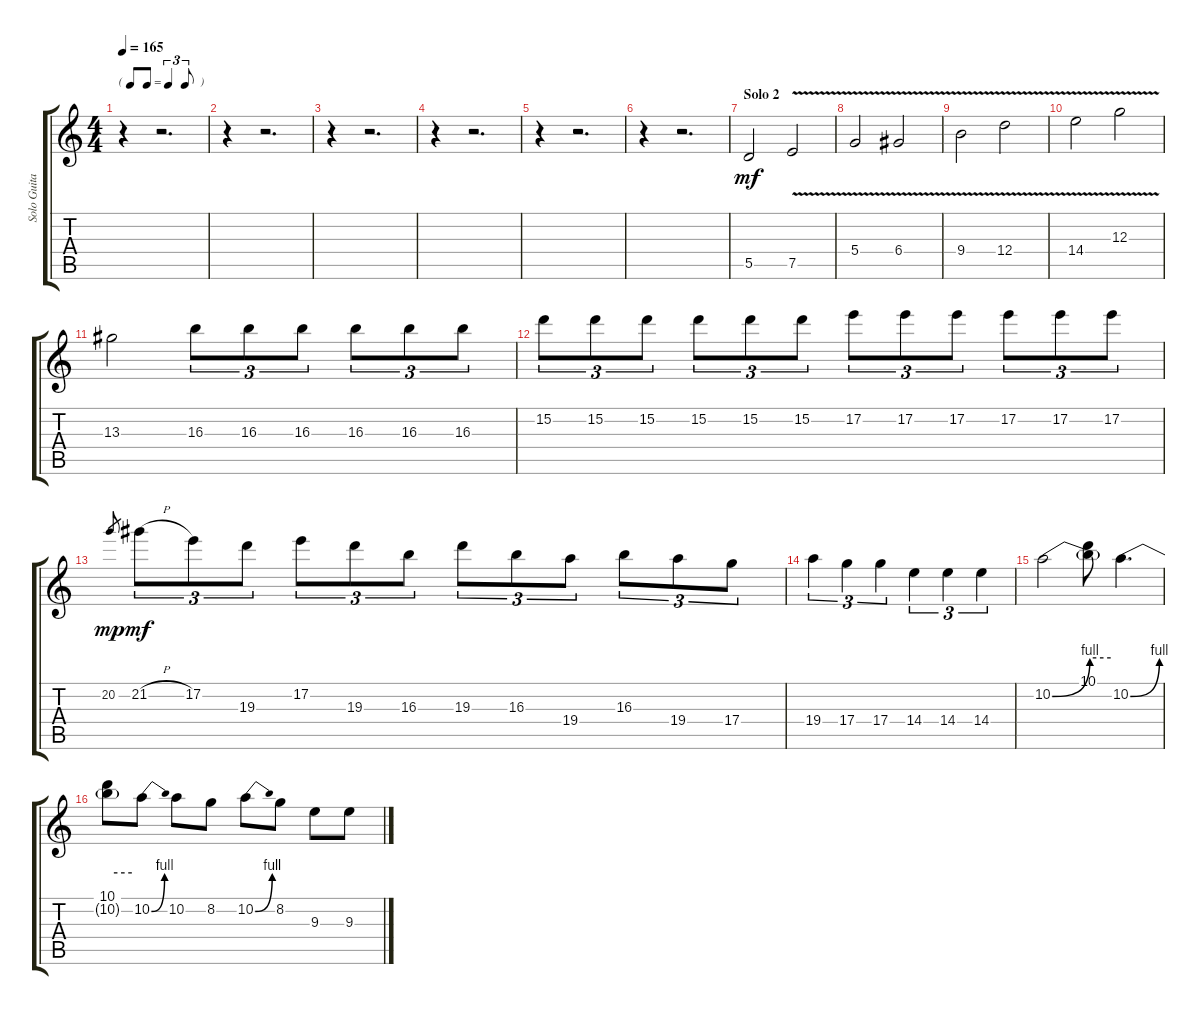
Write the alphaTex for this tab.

\track ("Solo Guitar" "Solo Guita") {instrument overdrivenguitar}
\staff {score tabs}
\tuning (E4 B3 G3 D3 A2 E2) {hide}
\ts (4 4)
\tf triplet8th
\tempo 165
\clef g2
\ks c
r.4{dy mf} r.2{d} |
r.4 r.2{d} |
r.4 r.2{d} |
r.4 r.2{d} |
r.4 r.2{d} |
r.4 r.2{d} |
\section ("" "Solo 2")
5.5.2 7.5{v}.2 |
5.4{v}.2 6.4{v}.2 |
9.4{v}.2 12.4{v}.2 |
14.4{v}.2 12.3{v}.2 |
13.3.2 16.3.8{tu (3 2)} 16.3.8{tu (3 2)} 16.3.8{tu (3 2)} 16.3.8{tu (3 2)} 16.3.8{tu (3 2)} 16.3.8{tu (3 2)} |
15.2.8{tu (3 2)} 15.2.8{tu (3 2)} 15.2.8{tu (3 2)} 15.2.8{tu (3 2)} 15.2.8{tu (3 2)} 15.2.8{tu (3 2)} 17.2.8{tu (3 2)} 17.2.8{tu (3 2)} 17.2.8{tu (3 2)} 17.2.8{tu (3 2)} 17.2.8{tu (3 2)} 17.2.8{tu (3 2)} |
20.2.8{gr dy mp} 21.2{h}.8{tu (3 2) dy mf} 17.2.8{tu (3 2)} 19.3.8{tu (3 2)} 17.2.8{tu (3 2)} 19.3.8{tu (3 2)} 16.3.8{tu (3 2)} 19.3.8{tu (3 2)} 16.3.8{tu (3 2)} 19.4.8{tu (3 2)} 16.3.8{tu (3 2)} 19.4.8{tu (3 2)} 17.4.8{tu (3 2)} |
19.4.4{tu (3 2)} 17.4.4{tu (3 2)} 17.4.4{tu (3 2)} 14.4.4{tu (3 2)} 14.4.4{tu (3 2)} 14.4.4{tu (3 2)} |
10.2{be (bend 0 0 60 4)}.2 (10.1 10.2{be (hold 0 4 60 4) t}).8 10.2{be (bend 0 0 60 4)}.4{d} |
(10.1 10.2{be (hold 0 4 60 4) t}).8 10.2{be (bend 0 0 60 4)}.8 10.2.8 8.2.8 10.2{be (bend 0 0 60 4)}.8 8.2.8 9.3.8 9.3.8
